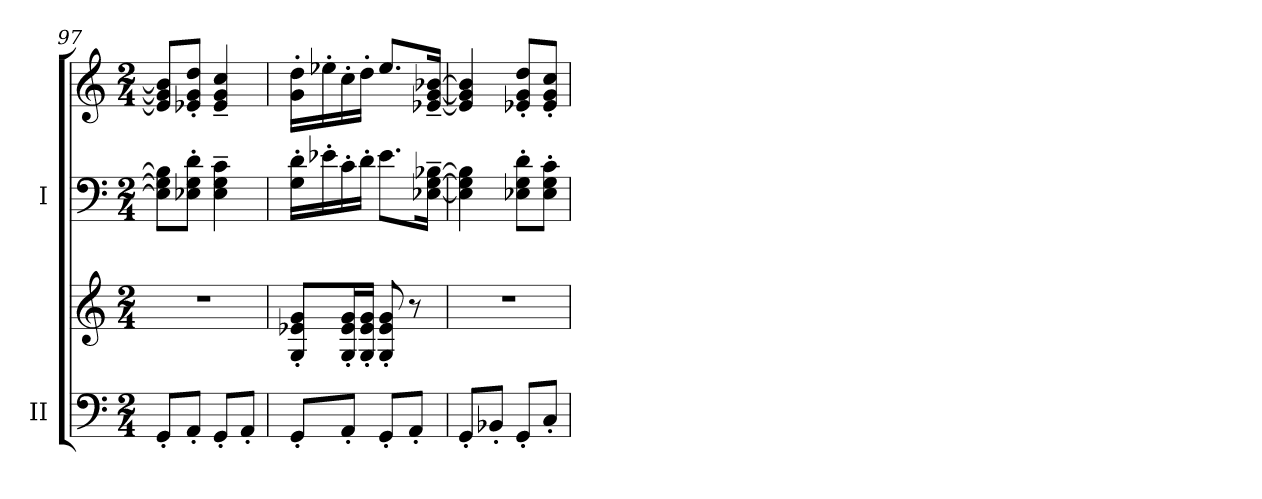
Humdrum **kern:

**kern	**kern	**kern	**kern
*part2	*part2	*part1	*part1
*staff4	*staff3	*staff2	*staff1
*I"II	*	*I"I	*
*I'II	*	*I'I	*
*clefF4	*clefG2	*clefF4	*clefG2
*k[]	*k[]	*k[]	*k[]
*M2/4	*M2/4	*M2/4	*M2/4
=97	=97	=97	=97
8GG'/L	2r	8E-\] 8G\] 8B-\]L	8e-/] 8g/] 8b-/]L
8AA'/J	.	8E-X\' 8G\' 8d\'J	8e-X/' 8g/' 8dd/'J
8GG'/L	.	4E-\~ 4G\~ 4c\~	4e-/~ 4g/~ 4cc/~
8AA'/J	.	.	.
=98	=98	=98	=98
8GG'/L	8G/' 8e-X/' 8g/'L	16G\' 16d\'LL	16g\' 16dd\'LL
.	.	16e-X'\	16ee-X'\
8AA'/J	16G/' 16e-/' 16g/'L	16c'\	16cc'\
.	16G/' 16e-/' 16g/'JJ	16d'\JJ	16dd'\JJ
8GG'/L	8G/' 8e-/' 8g/'	8.e-\L	8.ee-/L
8AA'/J	8r	.	.
.	.	[16E-X\~ [16G\~ [16B-X\~Jk	[16e-X/~ [16g/~ [16b-X/~Jk
=99	=99	=99	=99
8GG'/L	2r	4E-\] 4G\] 4B-\]	4e-/] 4g/] 4b-/]
8BB-X'/J	.	.	.
8GG'/L	.	8E-X\' 8G\' 8d\'L	8e-X/' 8g/' 8dd/'L
8C'/J	.	8E-\' 8G\' 8c\'J	8e-/' 8g/' 8cc/'J
=	=	=	=
*-	*-	*-	*-
